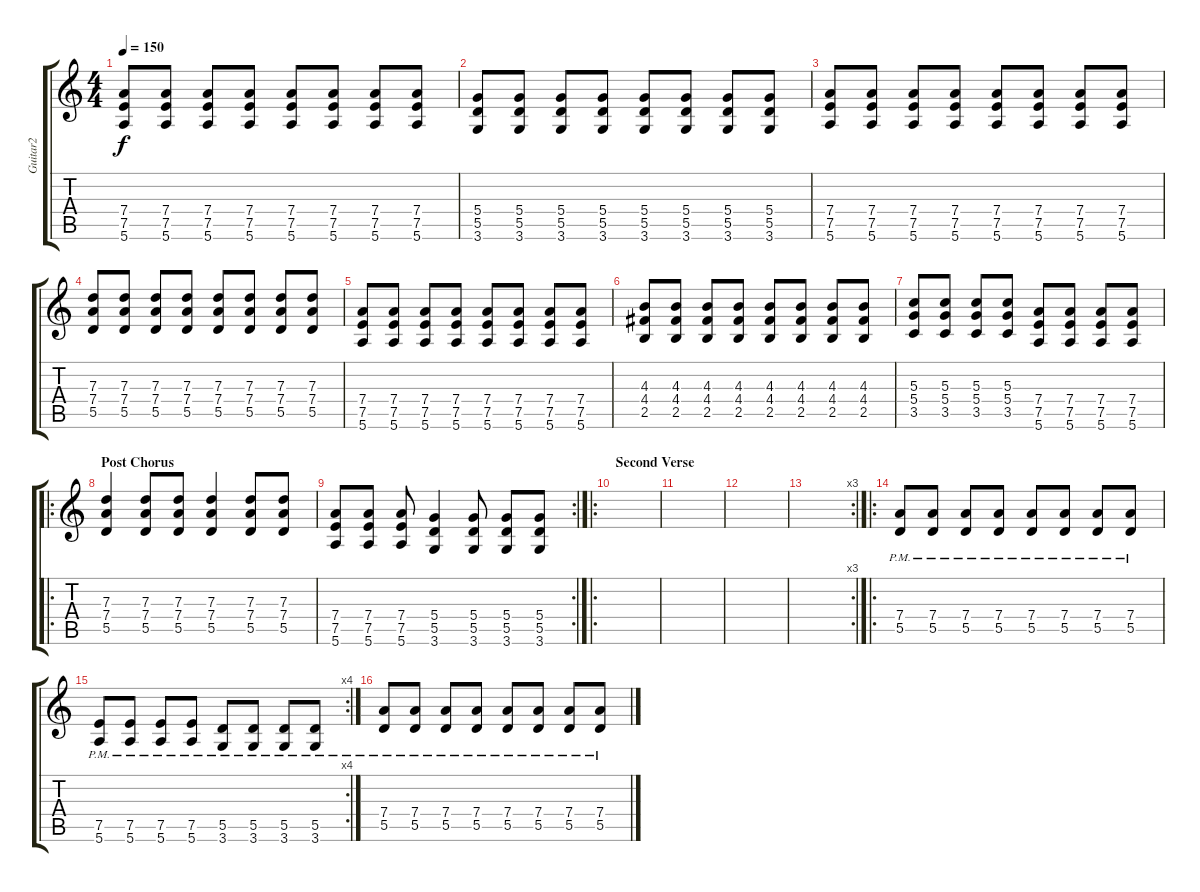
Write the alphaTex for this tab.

\track ("Guitar2" "Guitar2") {instrument distortionguitar}
\staff {score tabs}
\tuning (E4 B3 G3 D3 A2 E2) {hide}
\ts (4 4)
\tempo 150
\clef g2
\ks c
(7.4 7.5 5.6).8{dy f} (7.4 7.5 5.6).8 (7.4 7.5 5.6).8 (7.4 7.5 5.6).8 (7.4 7.5 5.6).8 (7.4 7.5 5.6).8 (7.4 7.5 5.6).8 (7.4 7.5 5.6).8 |
(5.4 5.5 3.6).8 (5.4 5.5 3.6).8 (5.4 5.5 3.6).8 (5.4 5.5 3.6).8 (5.4 5.5 3.6).8 (5.4 5.5 3.6).8 (5.4 5.5 3.6).8 (5.4 5.5 3.6).8 |
(7.4 7.5 5.6).8 (7.4 7.5 5.6).8 (7.4 7.5 5.6).8 (7.4 7.5 5.6).8 (7.4 7.5 5.6).8 (7.4 7.5 5.6).8 (7.4 7.5 5.6).8 (7.4 7.5 5.6).8 |
(7.3 7.4 5.5).8 (7.3 7.4 5.5).8 (7.3 7.4 5.5).8 (7.3 7.4 5.5).8 (7.3 7.4 5.5).8 (7.3 7.4 5.5).8 (7.3 7.4 5.5).8 (7.3 7.4 5.5).8 |
(7.4 7.5 5.6).8 (7.4 7.5 5.6).8 (7.4 7.5 5.6).8 (7.4 7.5 5.6).8 (7.4 7.5 5.6).8 (7.4 7.5 5.6).8 (7.4 7.5 5.6).8 (7.4 7.5 5.6).8 |
(4.3 4.4 2.5).8 (4.3 4.4 2.5).8 (4.3 4.4 2.5).8 (4.3 4.4 2.5).8 (4.3 4.4 2.5).8 (4.3 4.4 2.5).8 (4.3 4.4 2.5).8 (4.3 4.4 2.5).8 |
(5.3 5.4 3.5).8 (5.3 5.4 3.5).8 (5.3 5.4 3.5).8 (5.3 5.4 3.5).8 (7.4 7.5 5.6).8 (7.4 7.5 5.6).8 (7.4 7.5 5.6).8 (7.4 7.5 5.6).8 |
\ro
\section ("" "Post Chorus")
(7.3 7.4 5.5).4 (7.3 7.4 5.5).8 (7.3 7.4 5.5).8 (7.3 7.4 5.5).4 (7.3 7.4 5.5).8 (7.3 7.4 5.5).8 |
\rc 2
(7.4 7.5 5.6).8 (7.4 7.5 5.6).8 (7.4 7.5 5.6).8 (5.4 5.5 3.6).4 (5.4 5.5 3.6).8 (5.4 5.5 3.6).8 (5.4 5.5 3.6).8 |
\ro
\section ("" "Second Verse")
|
|
|
\rc 3
|
\ro
(7.4{pm} 5.5{pm}).8 (7.4{pm} 5.5{pm}).8 (7.4{pm} 5.5{pm}).8 (7.4{pm} 5.5{pm}).8 (7.4{pm} 5.5{pm}).8 (7.4{pm} 5.5{pm}).8 (7.4{pm} 5.5{pm}).8 (7.4{pm} 5.5{pm}).8 |
\rc 4
(7.5{pm} 5.6{pm}).8 (7.5{pm} 5.6{pm}).8 (7.5{pm} 5.6{pm}).8 (7.5{pm} 5.6{pm}).8 (5.5{pm} 3.6{pm}).8 (5.5{pm} 3.6{pm}).8 (5.5{pm} 3.6{pm}).8 (5.5{pm} 3.6{pm}).8 |
(7.4{pm} 5.5{pm}).8 (7.4{pm} 5.5{pm}).8 (7.4{pm} 5.5{pm}).8 (7.4{pm} 5.5{pm}).8 (7.4{pm} 5.5{pm}).8 (7.4{pm} 5.5{pm}).8 (7.4{pm} 5.5{pm}).8 (7.4{pm} 5.5{pm}).8
